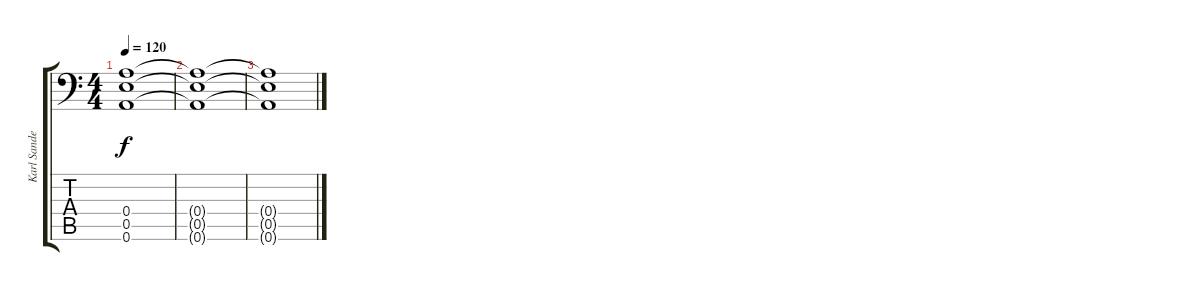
\track ("Karl Sanders" "Karl Sande") {instrument distortionguitar}
\staff {score tabs}
\tuning (B3 Gb3 D3 A2 E2 A1) {hide}
\ts (4 4)
\tempo 120
\clef f4
\ks c
(0.4{t} 0.5{t} 0.6{t}).1{dy f} |
(0.4{t} 0.5{t} 0.6{t}).1 |
(0.4{t} 0.5{t} 0.6{t}).1
